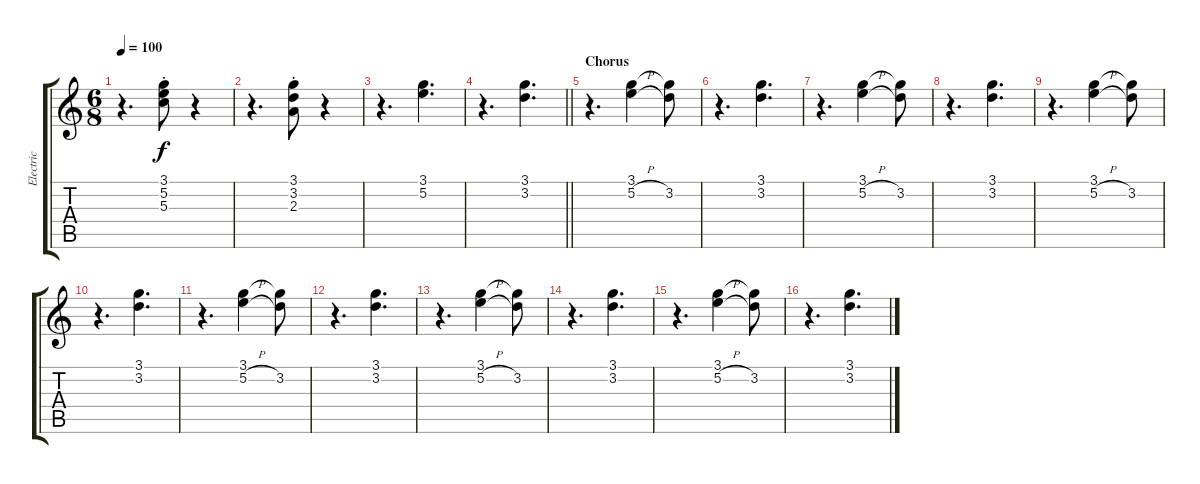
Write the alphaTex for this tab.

\track ("Electric" "Electric") {instrument overdrivenguitar}
\staff {score tabs}
\tuning (E4 B3 G3 D3 A2 E2) {hide}
\ts (6 8)
\tempo 100
\clef g2
\ks c
r.4{d dy f} (3.1{st} 5.2{st} 5.3{st}).8 r.4 |
r.4{d} (3.1{st} 3.2{st} 2.3{st}).8 r.4 |
r.4{d} (3.1 5.2).4{d} |
\barLineRight lightlight
r.4{d} (3.1 3.2).4{d} |
\section ("" "Chorus")
r.4{d} (3.1 5.2{h}).4 (3.1{t} 3.2).8 |
r.4{d} (3.1 3.2).4{d} |
r.4{d} (3.1 5.2{h}).4 (3.1{t} 3.2).8 |
r.4{d} (3.1 3.2).4{d} |
r.4{d} (3.1 5.2{h}).4 (3.1{t} 3.2).8 |
r.4{d} (3.1 3.2).4{d} |
r.4{d} (3.1 5.2{h}).4 (3.1{t} 3.2).8 |
r.4{d} (3.1 3.2).4{d} |
r.4{d} (3.1 5.2{h}).4 (3.1{t} 3.2).8 |
r.4{d} (3.1 3.2).4{d} |
r.4{d} (3.1 5.2{h}).4 (3.1{t} 3.2).8 |
r.4{d} (3.1 3.2).4{d}
